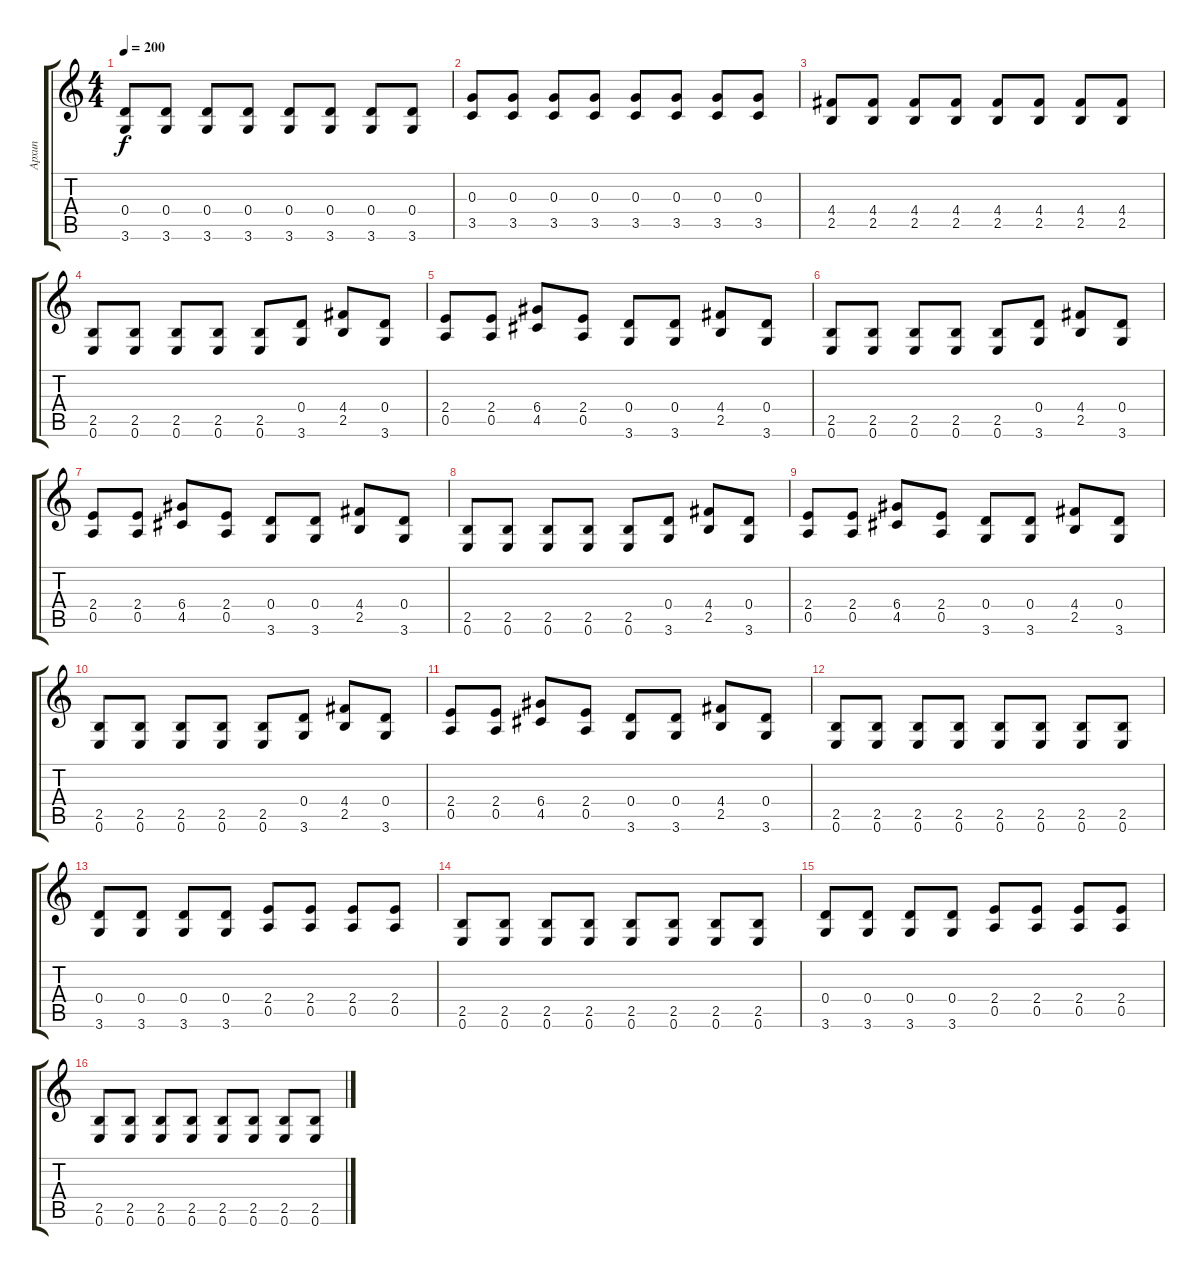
\track ("Архип" "Архип") {instrument distortionguitar}
\staff {score tabs}
\tuning (E4 B3 G3 D3 A2 E2) {hide}
\ts (4 4)
\tempo 200
\clef g2
\ks c
(0.4 3.6).8{dy f} (0.4 3.6).8 (0.4 3.6).8 (0.4 3.6).8 (0.4 3.6).8 (0.4 3.6).8 (0.4 3.6).8 (0.4 3.6).8 |
(0.3 3.5).8 (0.3 3.5).8 (0.3 3.5).8 (0.3 3.5).8 (0.3 3.5).8 (0.3 3.5).8 (0.3 3.5).8 (0.3 3.5).8 |
(4.4 2.5).8 (4.4 2.5).8 (4.4 2.5).8 (4.4 2.5).8 (4.4 2.5).8 (4.4 2.5).8 (4.4 2.5).8 (4.4 2.5).8 |
(2.5 0.6).8 (2.5 0.6).8 (2.5 0.6).8 (2.5 0.6).8 (2.5 0.6).8 (0.4 3.6).8 (4.4 2.5).8 (0.4 3.6).8 |
(2.4 0.5).8 (2.4 0.5).8 (6.4 4.5).8 (2.4 0.5).8 (0.4 3.6).8 (0.4 3.6).8 (4.4 2.5).8 (0.4 3.6).8 |
(2.5 0.6).8 (2.5 0.6).8 (2.5 0.6).8 (2.5 0.6).8 (2.5 0.6).8 (0.4 3.6).8 (4.4 2.5).8 (0.4 3.6).8 |
(2.4 0.5).8 (2.4 0.5).8 (6.4 4.5).8 (2.4 0.5).8 (0.4 3.6).8 (0.4 3.6).8 (4.4 2.5).8 (0.4 3.6).8 |
(2.5 0.6).8 (2.5 0.6).8 (2.5 0.6).8 (2.5 0.6).8 (2.5 0.6).8 (0.4 3.6).8 (4.4 2.5).8 (0.4 3.6).8 |
(2.4 0.5).8 (2.4 0.5).8 (6.4 4.5).8 (2.4 0.5).8 (0.4 3.6).8 (0.4 3.6).8 (4.4 2.5).8 (0.4 3.6).8 |
(2.5 0.6).8 (2.5 0.6).8 (2.5 0.6).8 (2.5 0.6).8 (2.5 0.6).8 (0.4 3.6).8 (4.4 2.5).8 (0.4 3.6).8 |
(2.4 0.5).8 (2.4 0.5).8 (6.4 4.5).8 (2.4 0.5).8 (0.4 3.6).8 (0.4 3.6).8 (4.4 2.5).8 (0.4 3.6).8 |
(2.5 0.6).8 (2.5 0.6).8 (2.5 0.6).8 (2.5 0.6).8 (2.5 0.6).8 (2.5 0.6).8 (2.5 0.6).8 (2.5 0.6).8 |
(0.4 3.6).8 (0.4 3.6).8 (0.4 3.6).8 (0.4 3.6).8 (2.4 0.5).8 (2.4 0.5).8 (2.4 0.5).8 (2.4 0.5).8 |
(2.5 0.6).8 (2.5 0.6).8 (2.5 0.6).8 (2.5 0.6).8 (2.5 0.6).8 (2.5 0.6).8 (2.5 0.6).8 (2.5 0.6).8 |
(0.4 3.6).8 (0.4 3.6).8 (0.4 3.6).8 (0.4 3.6).8 (2.4 0.5).8 (2.4 0.5).8 (2.4 0.5).8 (2.4 0.5).8 |
(2.5 0.6).8 (2.5 0.6).8 (2.5 0.6).8 (2.5 0.6).8 (2.5 0.6).8 (2.5 0.6).8 (2.5 0.6).8 (2.5 0.6).8
